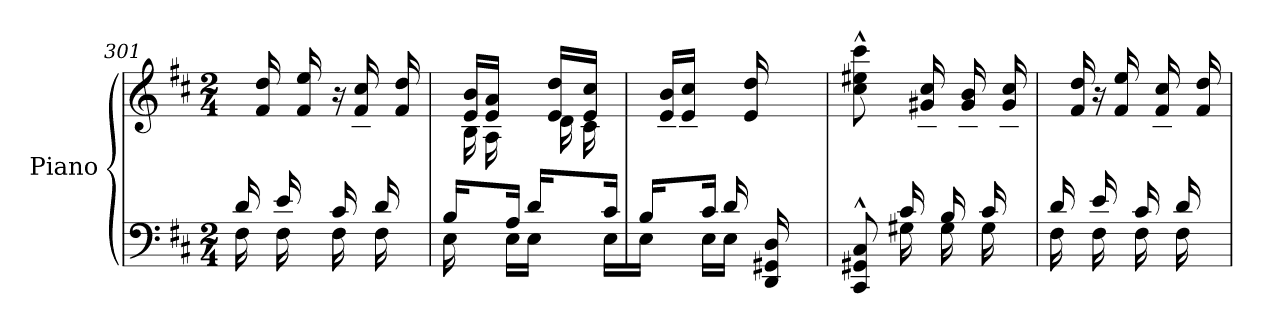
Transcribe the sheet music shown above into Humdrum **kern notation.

**kern	**kern
*part1	*part1
*staff2	*staff1
*I"Piano	*
*I'Pno.	*
*clefF4	*clefG2
*k[f#c#]	*k[f#c#]
*M2/4	*M2/4
=301	=301
*^	*^
16d/LL	16F#\	16ryy	16ryy
16ryy	16ryy	16f#/ 16dd/	16d\JJ
16e/LL	16F#\	16ryy	16ryy
16ryy	16ryy	16f#/ 16ee/	16e\JJ
16c#/LL	16F#\	16r	16ryy
16ryy	16ryy	16f#/ 16cc#/	16c#\JJ
16d/LL	16F#\	16ryy	16ryy
16ryy	16ryy	16f#/ 16dd/	16d\JJ
=302	=302	=302	=302
16B/LL	16E\	16ryy	16ryy
8ryy	8ryy	16e/ 16b/LL	16B\
.	.	16e/ 16a/JJ	16A\
16A/JJ	16E\LL	8ryy	8ryy
16d/LL	16E\JJ	.	.
8ryy	8ryy	16e/ 16dd/LL	16d\
.	.	16e/ 16cc#/JJ	16c#\
16c#/JJ	16E\LL	16ryy	16ryy
=303	=303	=303	=303
16B/LL	16E\JJ	16ryy	16ryy
8ryy	8ryy	16e/ 16b/LL	16B\
.	.	16e/ 16cc#/JJ	16c#\
16c#/JJ	16E\LL	8ryy	8ryy
16d/LL	16E\JJ	.	.
16ryy	8.ryy	16e/ 16dd/	16d\JJ
16DD/ 16GG#X/ 16D/LL	.	8ryy	16ryy
16ryy	.	.	16g#X\ 16ff#\ 16gg#X\JJ
!!LO:LB:g=z	!!
=304	=304	=304	=304
8CC#/^^ 8GG#X/^^ 8C#/^^	8rAAAyy	8cc#\^^ 8ee#X\^^ 8ccc#\^^	8.ryy
16c#/LL	16G#X\	16ryy	.
16ryy	16ryy	16g#X/ 16cc#/	16c#\JJ
16B/LL	16G#\	16ryy	16ryy
16ryy	16ryy	16g#/ 16b/	16B\JJ
16c#/LL	16G#\	16ryy	16ryy
16ryy	16ryy	16g#/ 16cc#/	16c#\JJ
=305	=305	=305	=305
16d/LL	16F#\	16ryy	16ryy
16ryy	16ryy	16f#/ 16dd/	16d\JJ
16e/LL	16F#\	16r	16ryy
16ryy	16ryy	16f#/ 16ee/	16e\JJ
16c#/LL	16F#\	16ryy	16ryy
16ryy	16ryy	16f#/ 16cc#/	16c#\JJ
16d/LL	16F#\	16ryy	16ryy
16ryy	16ryy	16f#/ 16dd/	16d\JJ
*v	*v	*	*
*	*v	*v
=	=
*-	*-
